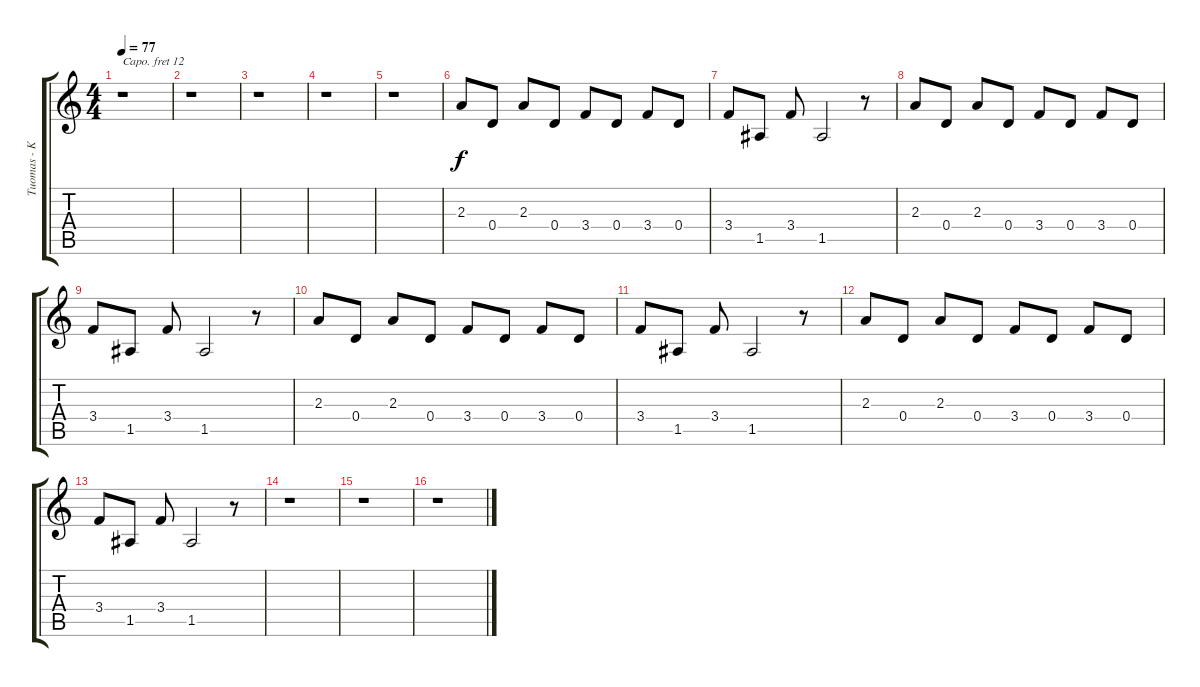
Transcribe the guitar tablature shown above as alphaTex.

\track ("Tuomas - Keyboards" "Tuomas - K") {instrument fx5brightness}
\staff {score tabs}
\capo 12
\tuning (E4 B3 G3 D3 A2 E2) {hide}
\ts (4 4)
\tempo 77
\clef g2
\ks c
r.1{dy f} |
r.1 |
r.1 |
r.1 |
r.1 |
2.3.8 0.4.8 2.3.8 0.4.8 3.4.8 0.4.8 3.4.8 0.4.8 |
3.4.8 1.5.8 3.4.8 1.5.2 r.8 |
2.3.8 0.4.8 2.3.8 0.4.8 3.4.8 0.4.8 3.4.8 0.4.8 |
3.4.8 1.5.8 3.4.8 1.5.2 r.8 |
2.3.8 0.4.8 2.3.8 0.4.8 3.4.8 0.4.8 3.4.8 0.4.8 |
3.4.8 1.5.8 3.4.8 1.5.2 r.8 |
2.3.8 0.4.8 2.3.8 0.4.8 3.4.8 0.4.8 3.4.8 0.4.8 |
3.4.8 1.5.8 3.4.8 1.5.2 r.8 |
r.1 |
r.1 |
r.1
